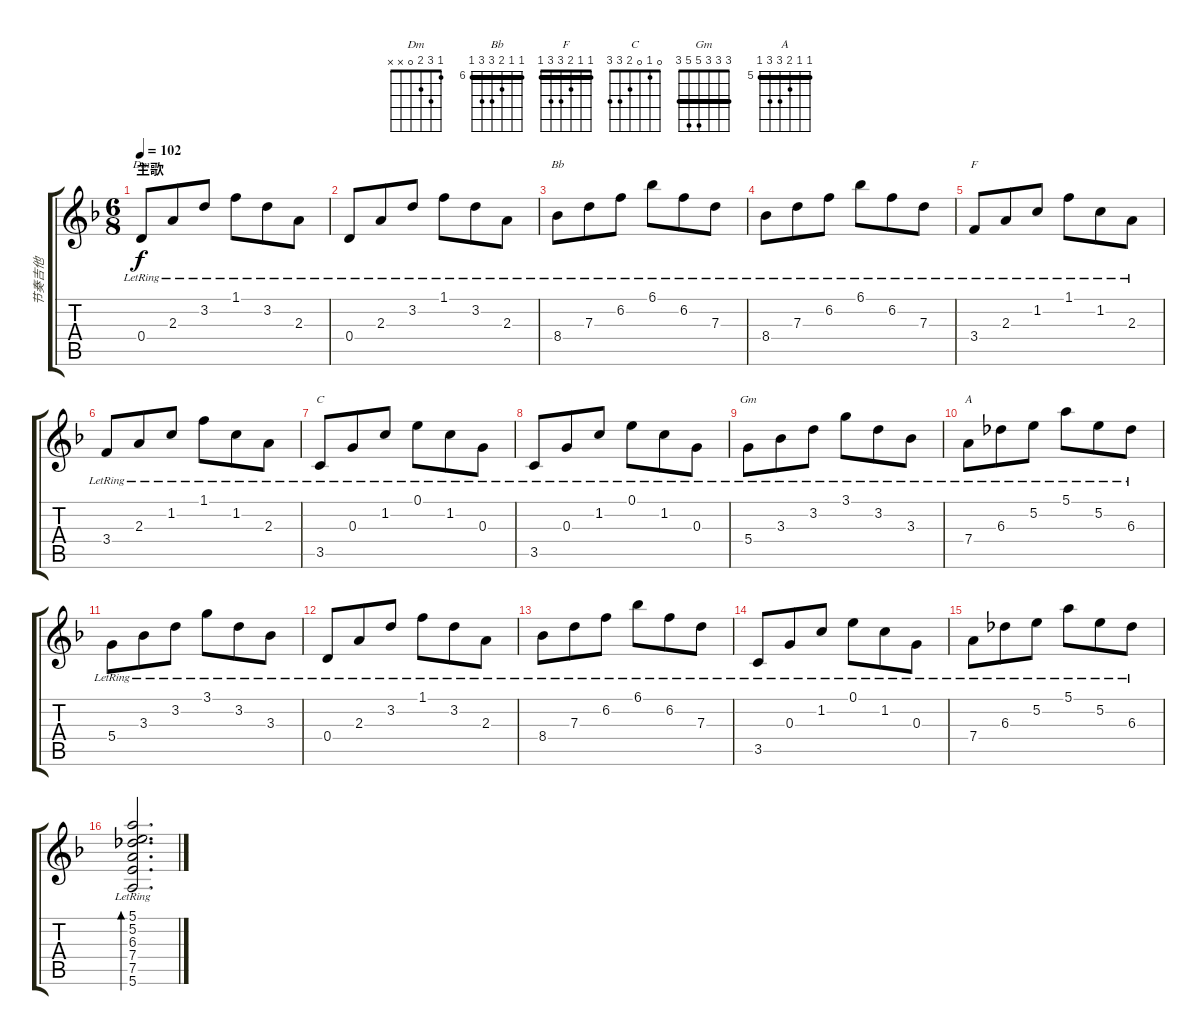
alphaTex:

\track ("节奏吉他" "节奏吉他") {instrument electricguitarjazz}
\staff {score tabs}
\tuning (E4 B3 G3 D3 A2 E2) {hide}
\chord ("Dm" 1 3 2 0 x x)
\chord ("Bb" 6 6 7 8 8 6) {firstfret 6 barre 6}
\chord ("F" 1 1 2 3 3 1) {barre 1}
\chord ("C" 0 1 0 2 3 3)
\chord ("Gm" 3 3 3 5 5 3) {barre 3}
\chord ("A" 5 5 6 7 7 5) {firstfret 5 barre 5}
\ts (6 8)
\section ("" "主歌")
\tempo 102
\clef g2
\ks f
0.4{lr}.8{ch "Dm" dy f} 2.3{lr}.8 3.2{lr}.8 1.1{lr}.8 3.2{lr}.8 2.3{lr}.8 |
0.4{lr}.8 2.3{lr}.8 3.2{lr}.8 1.1{lr}.8 3.2{lr}.8 2.3{lr}.8 |
8.4{lr}.8{ch "Bb"} 7.3{lr}.8 6.2{lr}.8 6.1{lr}.8 6.2{lr}.8 7.3{lr}.8 |
8.4{lr}.8 7.3{lr}.8 6.2{lr}.8 6.1{lr}.8 6.2{lr}.8 7.3{lr}.8 |
3.4{lr}.8{ch "F"} 2.3{lr}.8 1.2{lr}.8 1.1{lr}.8 1.2{lr}.8 2.3{lr}.8 |
3.4{lr}.8 2.3{lr}.8 1.2{lr}.8 1.1{lr}.8 1.2{lr}.8 2.3{lr}.8 |
3.5{lr}.8{ch "C"} 0.3{lr}.8 1.2{lr}.8 0.1{lr}.8 1.2{lr}.8 0.3{lr}.8 |
3.5{lr}.8 0.3{lr}.8 1.2{lr}.8 0.1{lr}.8 1.2{lr}.8 0.3{lr}.8 |
5.4{lr}.8{ch "Gm"} 3.3{lr}.8 3.2{lr}.8 3.1{lr}.8 3.2{lr}.8 3.3{lr}.8 |
7.4{lr}.8{ch "A"} 6.3{lr}.8 5.2{lr}.8 5.1{lr}.8 5.2{lr}.8 6.3{lr}.8 |
5.4{lr}.8 3.3{lr}.8 3.2{lr}.8 3.1{lr}.8 3.2{lr}.8 3.3{lr}.8 |
0.4{lr}.8 2.3{lr}.8 3.2{lr}.8 1.1{lr}.8 3.2{lr}.8 2.3{lr}.8 |
8.4{lr}.8 7.3{lr}.8 6.2{lr}.8 6.1{lr}.8 6.2{lr}.8 7.3{lr}.8 |
3.5{lr}.8 0.3{lr}.8 1.2{lr}.8 0.1{lr}.8 1.2{lr}.8 0.3{lr}.8 |
7.4{lr}.8 6.3{lr}.8 5.2{lr}.8 5.1{lr}.8 5.2{lr}.8 6.3{lr}.8 |
(5.1{lr} 5.2{lr} 6.3{lr} 7.4{lr} 7.5{lr} 5.6{lr}).2{d bd 240}
